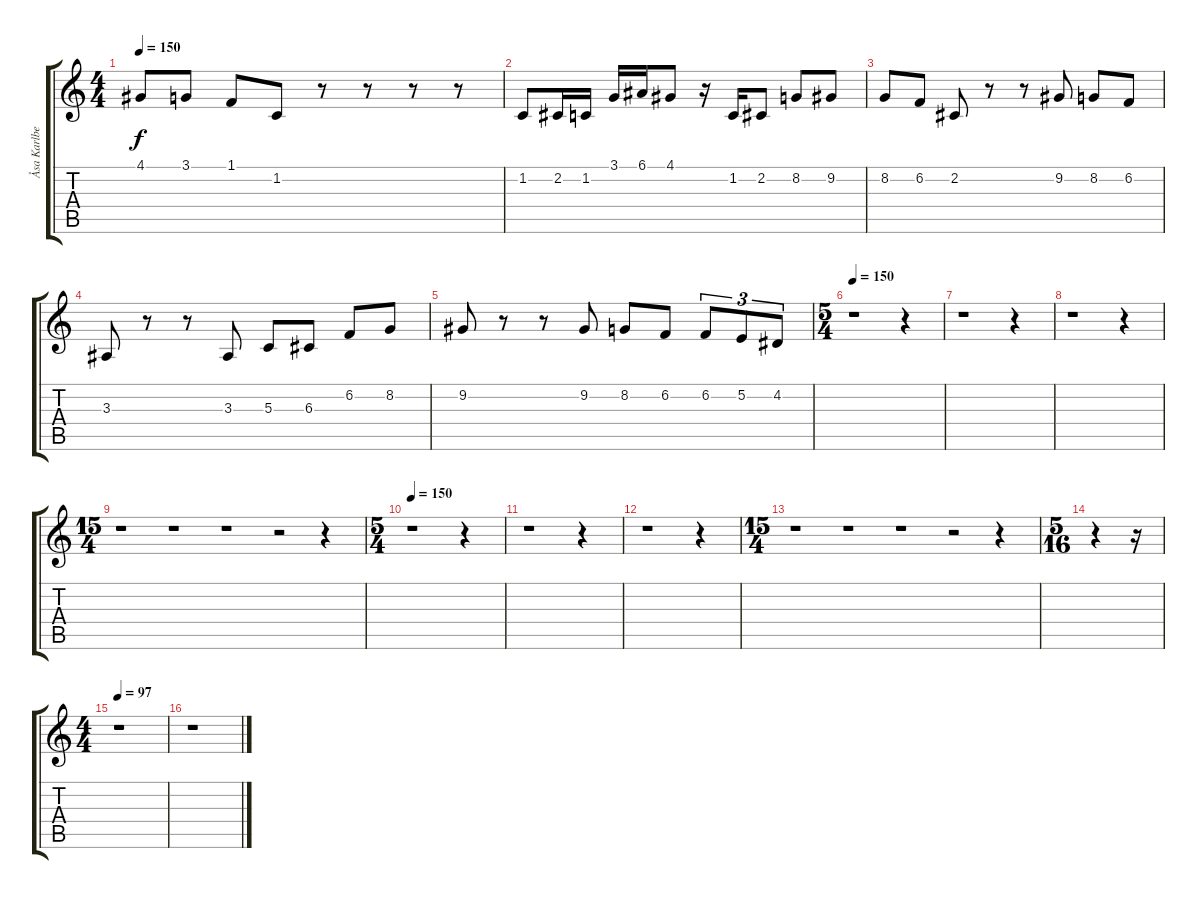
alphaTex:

\track ("Åsa Karlberg" "Åsa Karlbe") {instrument flute}
\staff {score tabs}
\tuning (E4 B3 G3 D3 A2 E2) {hide}
\ts (4 4)
\tempo 150
\clef g2
\ks c
4.1.8{dy f} 3.1.8 1.1.8 1.2.8 r.8 r.8 r.8 r.8 |
1.2.8 2.2.16 1.2.16 3.1.16 6.1.16 4.1.8 r.16 1.2.16 2.2.8 8.2.8 9.2.8 |
8.2.8 6.2.8 2.2.8 r.8 r.8 9.2.8 8.2.8 6.2.8 |
3.3.8 r.8 r.8 3.3.8 5.3.8 6.3.8 6.2.8 8.2.8 |
9.2.8 r.8 r.8 9.2.8 8.2.8 6.2.8 6.2.8{tu (3 2)} 5.2.8{tu (3 2)} 4.2.8{tu (3 2)} |
\ts (5 4)
\tempo 150
r.1 r.4 |
r.1 r.4 |
r.1 r.4 |
\ts (15 4)
r.1 r.1 r.1 r.2 r.4 |
\ts (5 4)
\tempo 150
r.1 r.4 |
r.1 r.4 |
r.1 r.4 |
\ts (15 4)
r.1 r.1 r.1 r.2 r.4 |
\ts (5 16)
r.4 r.16 |
\ts (4 4)
\tempo 97
r.1 |
r.1
